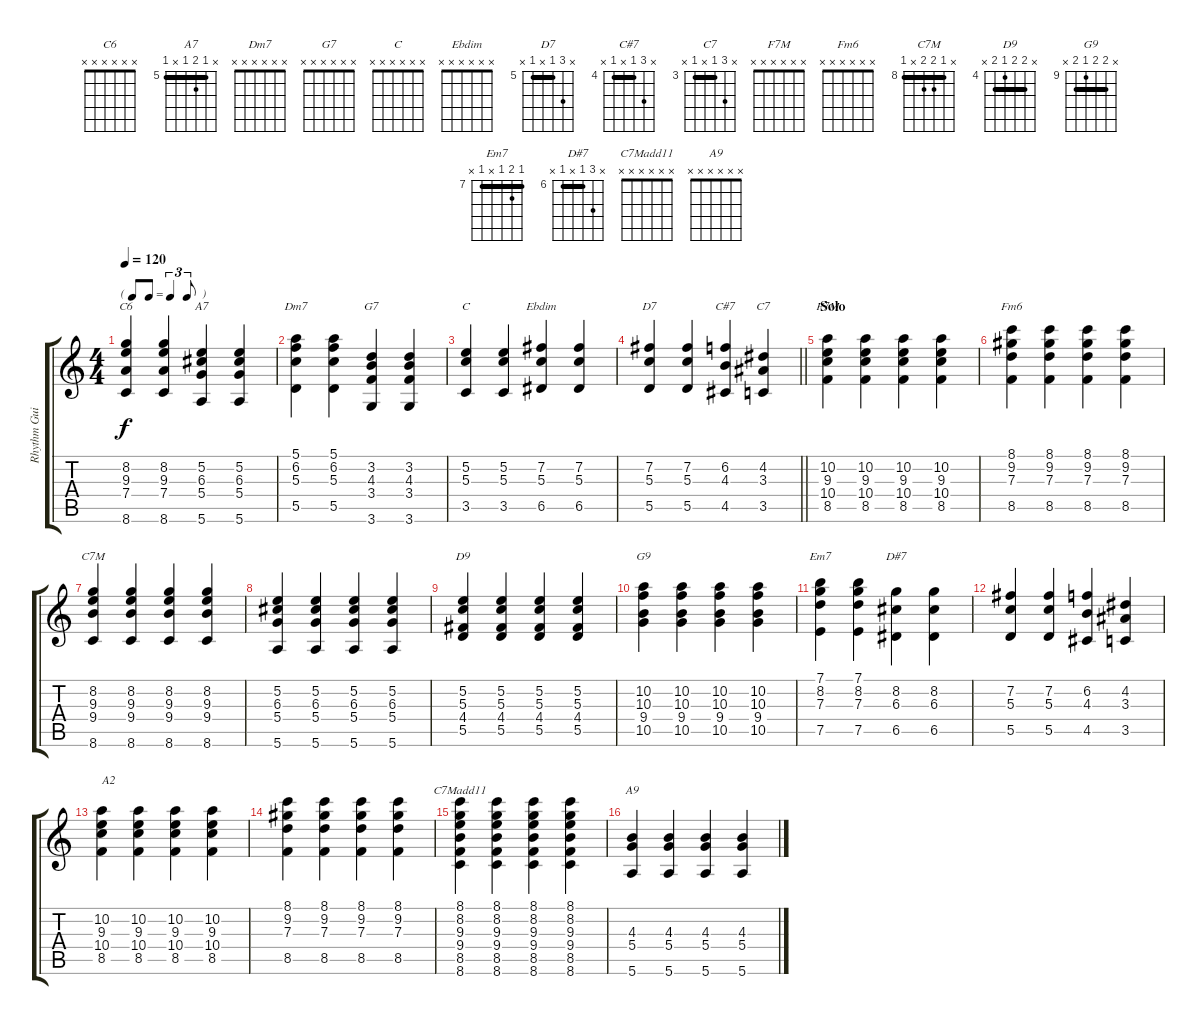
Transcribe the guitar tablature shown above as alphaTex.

\track ("Rhythm Guitar" "Rhythm Gui") {instrument electricguitarjazz}
\staff {score tabs}
\tuning (E4 B3 G3 D3 A2 E2) {hide}
\chord ("C6" x x x x x x)
\chord ("A7" x 5 6 5 x 5) {firstfret 5 barre 5}
\chord ("Dm7" x x x x x x)
\chord ("G7" x x x x x x)
\chord ("C" x x x x x x)
\chord ("Ebdim" x x x x x x)
\chord ("D7" x 7 5 x 5 x) {firstfret 5 barre 5}
\chord ("C#7" x 6 4 x 4 x) {firstfret 4 barre 4}
\chord ("C7" x 5 3 x 3 x) {firstfret 3 barre 3}
\chord ("F7M" x x x x x x)
\chord ("Fm6" x x x x x x)
\chord ("C7M" x 8 9 9 x 8) {firstfret 8 barre 8}
\chord ("D9" x 5 5 4 5 x) {firstfret 4 barre 5}
\chord ("G9" x 10 10 9 10 x) {firstfret 9 barre 10}
\chord ("Em7" 7 8 7 x 7 x) {firstfret 7 barre 7}
\chord ("D#7" x 8 6 x 6 x) {firstfret 6 barre 6}
\chord ("C7Madd11" x x x x x x)
\chord ("A9" x x x x x x)
\ts (4 4)
\tf triplet8th
\tempo 120
\clef g2
\ks c
(8.2 9.3 7.4 8.6).4{ch "C6" dy f} (8.2 9.3 7.4 8.6).4 (5.2 6.3 5.4 5.6).4{ch "A7"} (5.2 6.3 5.4 5.6).4 |
(5.1 6.2 5.3 5.5).4{ch "Dm7"} (5.1 6.2 5.3 5.5).4 (3.2 4.3 3.4 3.6).4{ch "G7"} (3.2 4.3 3.4 3.6).4 |
(5.2 5.3 3.5).4{ch "C"} (5.2 5.3 3.5).4 (7.2 5.3 6.5).4{ch "Ebdim"} (7.2 5.3 6.5).4 |
\barLineRight lightlight
(7.2 5.3 5.5).4{ch "D7"} (7.2 5.3 5.5).4 (6.2 4.3 4.5).4{ch "C#7"} (4.2 3.3 3.5).4{ch "C7"} |
\section ("" "Solo")
(10.2 9.3 10.4 8.5).4{ch "F7M"} (10.2 9.3 10.4 8.5).4 (10.2 9.3 10.4 8.5).4 (10.2 9.3 10.4 8.5).4 |
(8.1 9.2 7.3 8.5).4{ch "Fm6"} (8.1 9.2 7.3 8.5).4 (8.1 9.2 7.3 8.5).4 (8.1 9.2 7.3 8.5).4 |
(8.2 9.3 9.4 8.6).4{ch "C7M"} (8.2 9.3 9.4 8.6).4 (8.2 9.3 9.4 8.6).4 (8.2 9.3 9.4 8.6).4 |
(5.2 6.3 5.4 5.6).4 (5.2 6.3 5.4 5.6).4 (5.2 6.3 5.4 5.6).4 (5.2 6.3 5.4 5.6).4 |
(5.2 5.3 4.4 5.5).4{ch "D9"} (5.2 5.3 4.4 5.5).4 (5.2 5.3 4.4 5.5).4 (5.2 5.3 4.4 5.5).4 |
(10.2 10.3 9.4 10.5).4{ch "G9"} (10.2 10.3 9.4 10.5).4 (10.2 10.3 9.4 10.5).4 (10.2 10.3 9.4 10.5).4 |
(7.1 8.2 7.3 7.5).4{ch "Em7"} (7.1 8.2 7.3 7.5).4 (8.2 6.3 6.5).4{ch "D#7"} (8.2 6.3 6.5).4 |
(7.2 5.3 5.5).4 (7.2 5.3 5.5).4 (6.2 4.3 4.5).4 (4.2 3.3 3.5).4 |
(10.2 9.3 10.4 8.5).4{txt "A2"} (10.2 9.3 10.4 8.5).4 (10.2 9.3 10.4 8.5).4 (10.2 9.3 10.4 8.5).4 |
(8.1 9.2 7.3 8.5).4 (8.1 9.2 7.3 8.5).4 (8.1 9.2 7.3 8.5).4 (8.1 9.2 7.3 8.5).4 |
(8.1 8.2 9.3 9.4 8.5 8.6).4{ch "C7Madd11"} (8.1 8.2 9.3 9.4 8.5 8.6).4 (8.1 8.2 9.3 9.4 8.5 8.6).4 (8.1 8.2 9.3 9.4 8.5 8.6).4 |
(4.3 5.4 5.6).4{ch "A9"} (4.3 5.4 5.6).4 (4.3 5.4 5.6).4 (4.3 5.4 5.6).4
